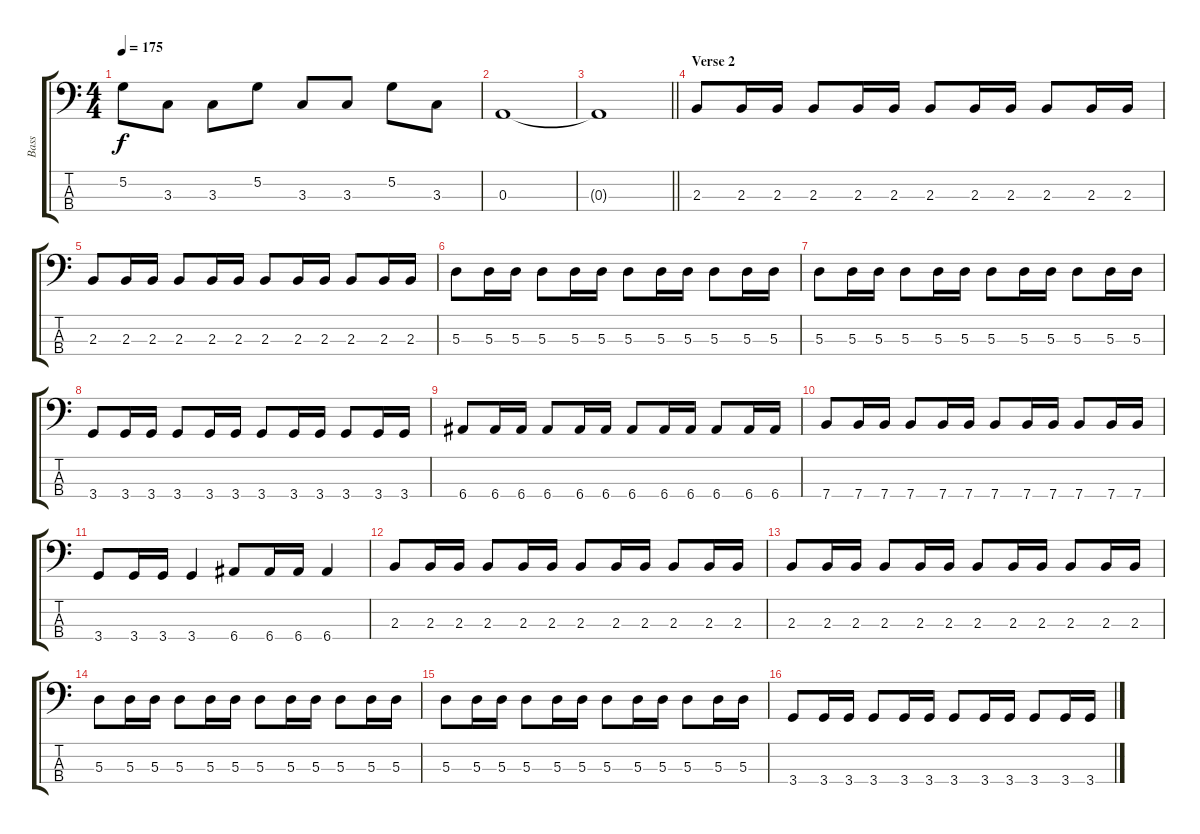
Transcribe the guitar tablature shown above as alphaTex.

\track ("Bass" "Bass") {instrument electricbassfinger}
\staff {score tabs}
\tuning (G2 D2 A1 E1) {hide}
\ts (4 4)
\tempo 175
\clef f4
\ks c
5.2.8{dy f} 3.3.8 3.3.8 5.2.8 3.3.8 3.3.8 5.2.8 3.3.8 |
0.3.1 |
\barLineRight lightlight
0.3{t}.1 |
\section ("" "Verse 2")
2.3.8 2.3.16 2.3.16 2.3.8 2.3.16 2.3.16 2.3.8 2.3.16 2.3.16 2.3.8 2.3.16 2.3.16 |
2.3.8 2.3.16 2.3.16 2.3.8 2.3.16 2.3.16 2.3.8 2.3.16 2.3.16 2.3.8 2.3.16 2.3.16 |
5.3.8 5.3.16 5.3.16 5.3.8 5.3.16 5.3.16 5.3.8 5.3.16 5.3.16 5.3.8 5.3.16 5.3.16 |
5.3.8 5.3.16 5.3.16 5.3.8 5.3.16 5.3.16 5.3.8 5.3.16 5.3.16 5.3.8 5.3.16 5.3.16 |
3.4.8 3.4.16 3.4.16 3.4.8 3.4.16 3.4.16 3.4.8 3.4.16 3.4.16 3.4.8 3.4.16 3.4.16 |
6.4.8 6.4.16 6.4.16 6.4.8 6.4.16 6.4.16 6.4.8 6.4.16 6.4.16 6.4.8 6.4.16 6.4.16 |
7.4.8 7.4.16 7.4.16 7.4.8 7.4.16 7.4.16 7.4.8 7.4.16 7.4.16 7.4.8 7.4.16 7.4.16 |
3.4.8 3.4.16 3.4.16 3.4.4 6.4.8 6.4.16 6.4.16 6.4.4 |
2.3.8 2.3.16 2.3.16 2.3.8 2.3.16 2.3.16 2.3.8 2.3.16 2.3.16 2.3.8 2.3.16 2.3.16 |
2.3.8 2.3.16 2.3.16 2.3.8 2.3.16 2.3.16 2.3.8 2.3.16 2.3.16 2.3.8 2.3.16 2.3.16 |
5.3.8 5.3.16 5.3.16 5.3.8 5.3.16 5.3.16 5.3.8 5.3.16 5.3.16 5.3.8 5.3.16 5.3.16 |
5.3.8 5.3.16 5.3.16 5.3.8 5.3.16 5.3.16 5.3.8 5.3.16 5.3.16 5.3.8 5.3.16 5.3.16 |
3.4.8 3.4.16 3.4.16 3.4.8 3.4.16 3.4.16 3.4.8 3.4.16 3.4.16 3.4.8 3.4.16 3.4.16
